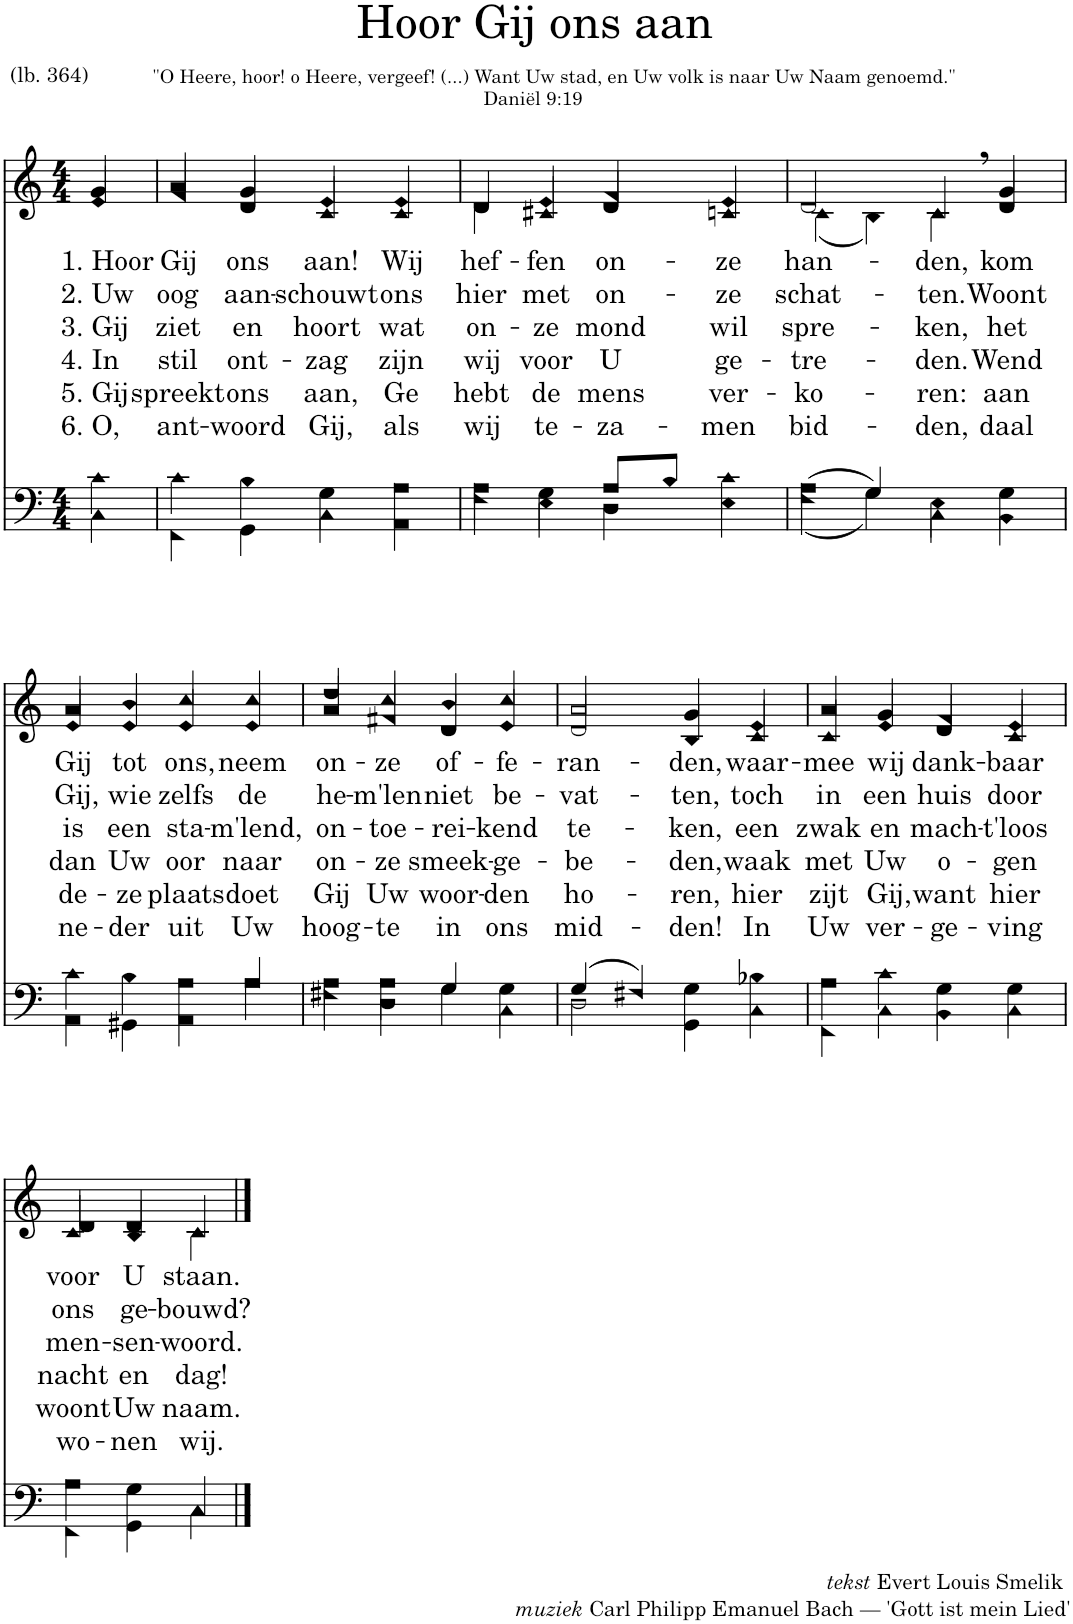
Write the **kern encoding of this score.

**kern	**kern	**text	**text	**text	**text	**text	**text
*part2	*part1	*part1	*part1	*part1	*part1	*part1	*part1
*staff2	*staff1	*staff1	*staff1	*staff1	*staff1	*staff1	*staff1
*I"Men	*I"Women	*	*	*	*	*	*
*clefF4	*clefG2	*	*	*	*	*	*
*k[]	*k[]	*	*	*	*	*	*
*M4/4	*M4/4	*	*	*	*	*	*
=1	=1	=1	=1	=1	=1	=1	=1
*^	*	*	*	*	*	*	*
!	!	!	!LO:LY:b	!LO:LY:b	!LO:LY:b	!LO:LY:b	!LO:LY:b	!LO:LY:b
*	*	*^	*	*	*	*	*	*
4c\	4C\	4g/	4e/	1. Hoor	2. Uw	3. Gij	4. In	5. Gij	6. O,
=2	=2	=2	=2	=2	=2	=2	=2	=2	=2
!	!	!	!	!LO:LY:b	!LO:LY:b	!LO:LY:b	!LO:LY:b	!LO:LY:b	!LO:LY:b
4c\	4FF\	4a/	4f/	Gij	oog	ziet	stil	spreekt	ant-
!	!	!	!	!LO:LY:b	!LO:LY:b	!LO:LY:b	!LO:LY:b	!LO:LY:b	!LO:LY:b
4B\	4GG\	4g/	4d/	ons	aan-	en	ont-	ons	-woord
!	!	!	!	!LO:LY:b	!LO:LY:b	!LO:LY:b	!LO:LY:b	!LO:LY:b	!LO:LY:b
4G\	4C\	4e/	4c/	aan!	-schouwt	hoort	-zag	aan,	Gij,
!	!	!	!	!LO:LY:b	!LO:LY:b	!LO:LY:b	!LO:LY:b	!LO:LY:b	!LO:LY:b
4A\	4AA\	4e/	4c/	Wij	ons	wat	zijn	Ge	als
=3	=3	=3	=3	=3	=3	=3	=3	=3	=3
!	!	!	!	!LO:LY:b	!LO:LY:b	!LO:LY:b	!LO:LY:b	!LO:LY:b	!LO:LY:b
4A\	4F\	4d/	4d\	hef-	hier	on-	wij	hebt	wij
!	!	!	!	!LO:LY:b	!LO:LY:b	!LO:LY:b	!LO:LY:b	!LO:LY:b	!LO:LY:b
4G\	4E\	4e/	4c#X/	-fen	met	-ze	voor	de	te-
!	!	!	!	!LO:LY:b	!LO:LY:b	!LO:LY:b	!LO:LY:b	!LO:LY:b	!LO:LY:b
8A/L	4D\	4f/	4d/	on-	on-	mond	U	mens	-za-
8B/J	.	.	.	.	.	.	.	.	.
!	!	!	!	!LO:LY:b	!LO:LY:b	!LO:LY:b	!LO:LY:b	!LO:LY:b	!LO:LY:b
4c\	4E\	4e/	4cn/	-ze	-ze	wil	ge-	ver-	-men
=4	=4	=4	=4	=4	=4	=4	=4	=4	=4
!	!	!	!	!LO:LY:b	!LO:LY:b	!LO:LY:b	!LO:LY:b	!LO:LY:b	!LO:LY:b
(4A\	(4F\	2d/	(4c\	han-	schat-	spre-	-tre-	-ko-	bid-
4G/)	4G\)	.	4B\)	.	.	.	.	.	.
!	!	!	!	!LO:LY:b	!LO:LY:b	!LO:LY:b	!LO:LY:b	!LO:LY:b	!LO:LY:b
4E\	4C\	4c,/	4c\	-den,	-ten.	-ken,	-den.	-ren:	-den,
!	!	!	!	!LO:LY:b	!LO:LY:b	!LO:LY:b	!LO:LY:b	!LO:LY:b	!LO:LY:b
4G\	4BB\	4g/	4d/	kom	Woont	het	Wend	aan	daal
!!LO:LB:g=z	!!
=5	=5	=5	=5	=5	=5	=5	=5	=5	=5
!	!	!	!	!LO:LY:b	!LO:LY:b	!LO:LY:b	!LO:LY:b	!LO:LY:b	!LO:LY:b
4c\	4AA\	4a/	4e/	Gij	Gij,	is	dan	de-	ne-
!	!	!	!	!LO:LY:b	!LO:LY:b	!LO:LY:b	!LO:LY:b	!LO:LY:b	!LO:LY:b
4B\	4GG#X\	4b/	4e/	tot	wie	een	Uw	-ze	-der
!	!	!	!	!LO:LY:b	!LO:LY:b	!LO:LY:b	!LO:LY:b	!LO:LY:b	!LO:LY:b
4A\	4AA\	4cc/	4e/	ons,	zelfs	sta-	oor	plaats	uit
!	!	!	!	!LO:LY:b	!LO:LY:b	!LO:LY:b	!LO:LY:b	!LO:LY:b	!LO:LY:b
4A/	4A\	4cc/	4e/	neem	de	-m'lend,	naar	doet	Uw
=6	=6	=6	=6	=6	=6	=6	=6	=6	=6
!	!	!	!	!LO:LY:b	!LO:LY:b	!LO:LY:b	!LO:LY:b	!LO:LY:b	!LO:LY:b
4A\	4F#X\	4dd/	4a/	on-	he-	on-	on-	Gij	hoog-
!	!	!	!	!LO:LY:b	!LO:LY:b	!LO:LY:b	!LO:LY:b	!LO:LY:b	!LO:LY:b
4A\	4D\	4cc/	4f#X/	-ze	-m'len	-toe-	-ze	Uw	-te
!	!	!	!	!LO:LY:b	!LO:LY:b	!LO:LY:b	!LO:LY:b	!LO:LY:b	!LO:LY:b
4G/	4G\	4b/	4d/	of-	niet	-rei-	smeek-	woor-	in
!	!	!	!	!LO:LY:b	!LO:LY:b	!LO:LY:b	!LO:LY:b	!LO:LY:b	!LO:LY:b
4G\	4C\	4cc/	4e/	-fe-	be-	-kend	-ge-	-den	ons
=7	=7	=7	=7	=7	=7	=7	=7	=7	=7
!	!	!	!	!LO:LY:b	!LO:LY:b	!LO:LY:b	!LO:LY:b	!LO:LY:b	!LO:LY:b
(4G/	2D\	2a/	2d/	-ran-	-vat-	te-	-be-	ho-	mid-
4F#X/)	.	.	.	.	.	.	.	.	.
!	!	!	!	!LO:LY:b	!LO:LY:b	!LO:LY:b	!LO:LY:b	!LO:LY:b	!LO:LY:b
4G\	4GG\	4g/	4B/	-den,	-ten,	-ken,	-den,	-ren,	-den!
!	!	!	!	!LO:LY:b	!LO:LY:b	!LO:LY:b	!LO:LY:b	!LO:LY:b	!LO:LY:b
4B-X\	4C\	4e/	4c/	waar-	toch	een	waak	hier	In
=8	=8	=8	=8	=8	=8	=8	=8	=8	=8
!	!	!	!	!LO:LY:b	!LO:LY:b	!LO:LY:b	!LO:LY:b	!LO:LY:b	!LO:LY:b
4A\	4FF\	4a/	4c/	-mee	in	zwak	met	zijt	Uw
!	!	!	!	!LO:LY:b	!LO:LY:b	!LO:LY:b	!LO:LY:b	!LO:LY:b	!LO:LY:b
4c\	4C\	4g/	4e/	wij	een	en	Uw	Gij,	ver-
!	!	!	!	!LO:LY:b	!LO:LY:b	!LO:LY:b	!LO:LY:b	!LO:LY:b	!LO:LY:b
4G\	4BB\	4f/	4d/	dank-	huis	mach-	o-	want	-ge-
!	!	!	!	!LO:LY:b	!LO:LY:b	!LO:LY:b	!LO:LY:b	!LO:LY:b	!LO:LY:b
4G\	4C\	4e/	4c/	-baar	door	-t'loos	-gen	hier	-ving
!!LO:LB:g=z	!!
=9	=9	=9	=9	=9	=9	=9	=9	=9	=9
!	!	!	!	!LO:LY:b	!LO:LY:b	!LO:LY:b	!LO:LY:b	!LO:LY:b	!LO:LY:b
4A\	4FF\	4d/	4c/	voor	ons	men-	nacht	woont	wo-
!	!	!	!	!LO:LY:b	!LO:LY:b	!LO:LY:b	!LO:LY:b	!LO:LY:b	!LO:LY:b
4G\	4GG\	4d/	4B/	U	ge-	-sen-	en	Uw	-nen
!	!	!	!	!LO:LY:b	!LO:LY:b	!LO:LY:b	!LO:LY:b	!LO:LY:b	!LO:LY:b
4C/	4C\	4c/	4c\	staan.	-bouwd?	-woord.	dag!	naam.	wij.
*v	*v	*	*	*	*	*	*	*	*
*	*v	*v	*	*	*	*	*	*
==	==	==	==	==	==	==	==
*-	*-	*-	*-	*-	*-	*-	*-
